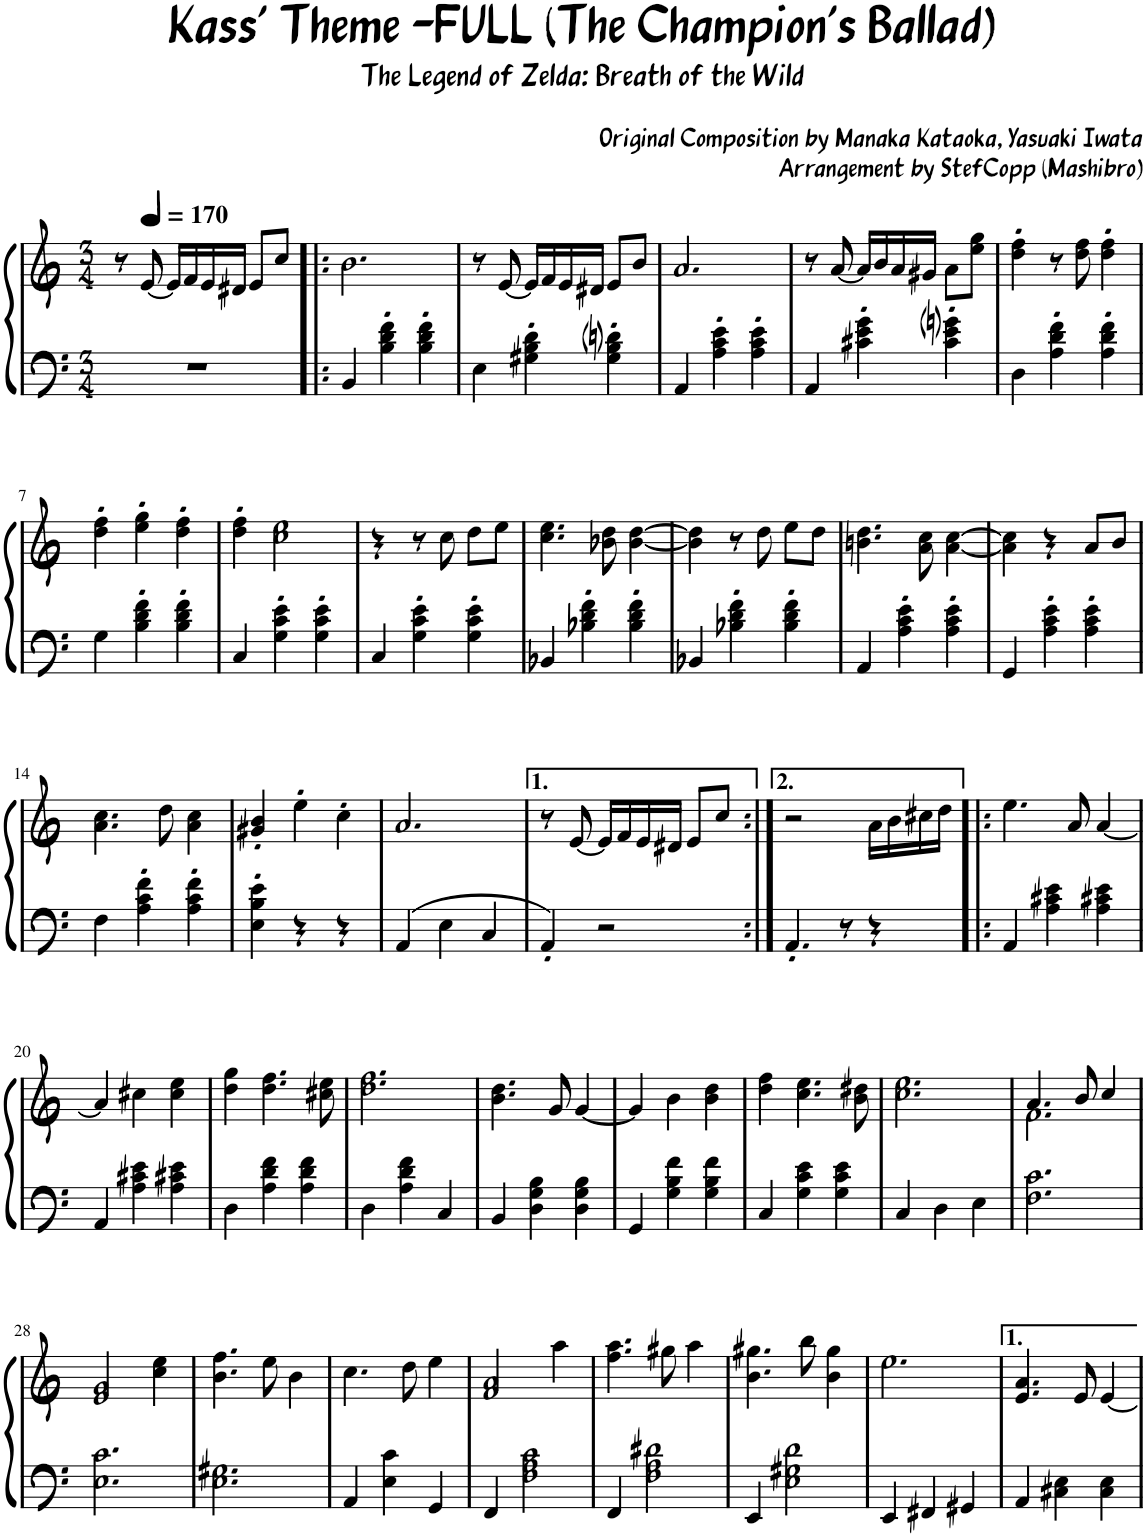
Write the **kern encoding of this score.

**kern	**kern
*part1	*part1
*staff2	*staff1
*I"Piano	*
*I'Pno.	*
*clefF4	*clefG2
*k[]	*k[]
*M3/4	*M3/4
=1	=1
2.r	8r
*	*MM170
.	[8e/
.	16e/LL]
.	16f/
.	16e/
.	16d#X/JJ
.	8e/L
.	8cc/J
=2!|:	=2!|:
4BB/	2.b\
4B\' 4d\' 4f\'	.
4B\' 4d\' 4f\'	.
=3	=3
4E\	8r
.	[8e/
4G#X\' 4B\' 4d\'	16e/LL]
.	16f/
.	16e/
.	16d#X/JJ
4G#\' 4B\' 4dni\'	8e/L
.	8b/J
=4	=4
4AA/	2.a/
4A\' 4c\' 4e\'	.
4A\' 4c\' 4e\'	.
=5	=5
4AA/	8r
.	[8a/
4c#X\' 4e\' 4g\'	16a/LL]
.	16b/
.	16a/
.	16g#X/JJ
4c#\' 4e\' 4gni\'	8a\L
.	8ee\ 8gg\J
=6	=6
4D\	4dd\' 4ff\'
4A\' 4d\' 4f\'	8r
.	8dd\ 8ff\
4A\' 4d\' 4f\'	4dd\' 4ff\'
!!LO:LB:g=z
=7	=7
4G\	4dd\' 4ff\'
4B\' 4d\' 4f\'	4ee\' 4gg\'
4B\' 4d\' 4f\'	4dd\' 4ff\'
=8	=8
4C/	4dd\' 4ff\'
4G\' 4c\' 4e\'	2cc\ 2ee\
4G\' 4c\' 4e\'	.
=9	=9
4C/	4r
4G\' 4c\' 4e\'	8r
.	8cc\
4G\' 4c\' 4e\'	8dd\L
.	8ee\J
=10	=10
4BB-X/	4.cc\ 4.ee\
4B-X\' 4d\' 4f\'	.
.	8b-X\ 8dd\
4B-\' 4d\' 4f\'	[4b-\ [4dd\
=11	=11
4BB-X/	4b-\] 4dd\]
4B-X\' 4d\' 4f\'	8r
.	8dd\
4B-\' 4d\' 4f\'	8ee\L
.	8dd\J
=12	=12
4AA/	4.bn\ 4.dd\
4A\' 4c\' 4e\'	.
.	8a\ 8cc\
4A\' 4c\' 4e\'	[4a\ [4cc\
=13	=13
4GG/	4a\] 4cc\]
4A\' 4c\' 4e\'	4r
4A\' 4c\' 4e\'	8a/L
.	8b/J
!!LO:LB:g=z
=14	=14
4F\	4.a\ 4.cc\
4A\' 4c\' 4f\'	.
.	8dd\
4A\' 4c\' 4f\'	4a\ 4cc\
=15	=15
4E\' 4B\' 4e\'	4g#X/' 4b/'
4r	4ee'\
4r	4cc'\
=16	=16
4AA/	2.a/
4E\	.
4C/	.
=17	=17
4AA'/	8r
.	[8e/
2r	16e/LL]
.	16f/
.	16e/
.	16d#X/JJ
.	8e/L
.	8cc/J
=18:|!	=18:|!
4.AA'/	2r
8r	.
4r	16a\LL
.	16b\
.	16cc#X\
.	16dd\JJ
=19!|:	=19!|:
4AA/	4.ee\
4A\ 4c#X\ 4e\	.
.	8a/
4A\ 4c#X\ 4e\	[4a/
!!LO:LB:g=z
=20	=20
4AA/	4a/]
4A\ 4c#X\ 4e\	4cc#X\
4A\ 4c#X\ 4e\	4cc#\ 4ee\
=21	=21
4D\	4dd\ 4gg\
4A\ 4d\ 4f\	4.dd\ 4.ff\
4A\ 4d\ 4f\	.
.	8cc#X\ 8ee\
=22	=22
4D\	2.dd\ 2.ff\
4A\ 4d\ 4f\	.
4C/	.
=23	=23
4BB/	4.b\ 4.dd\
4D\ 4G\ 4B\	.
.	8g/
4D\ 4G\ 4B\	[4g/
=24	=24
4GG/	4g/]
4G\ 4B\ 4f\	4b\
4G\ 4B\ 4f\	4b\ 4dd\
=25	=25
4C/	4dd\ 4ff\
4G\ 4c\ 4e\	4.cc\ 4.ee\
4G\ 4c\ 4e\	.
.	8b\ 8dd#X\
=26	=26
4C/	2.cc\ 2.ee\
4D\	.
4E\	.
=27	=27
*	*^
2.F\ 2.c\	4.a/	2.f\
.	8b/	.
.	4cc/	.
*	*v	*v
!!LO:LB:g=z
=28	=28
2.E\ 2.c\	2e/ 2g/
.	4cc\ 4ee\
=29	=29
2.E\ 2.G#X\	4.b\ 4.ff\
.	8ee\
.	4b\
=30	=30
4AA/	4.cc\
4E\ 4c\	.
.	8dd\
4GG/	4ee\
=31	=31
4FF/	2f/ 2a/
2F\ 2A\ 2c\	.
.	4aa\
=32	=32
4FF/	4.ff\ 4.aa\
2F\ 2A\ 2d#X\	.
.	8gg#X\
.	4aa\
=33	=33
4EE/	4.b\ 4.gg#X\
2E\ 2G#X\ 2d\	.
.	8bb\
.	4b\ 4gg#\
=34	=34
4EE/	2.ee\
4FF#X/	.
4GG#X/	.
=35	=35
4AA/	4.e/ 4.a/
4C#X\ 4E\	.
.	8e/
4C#\ 4E\	[4e/
=	=
*-	*-
